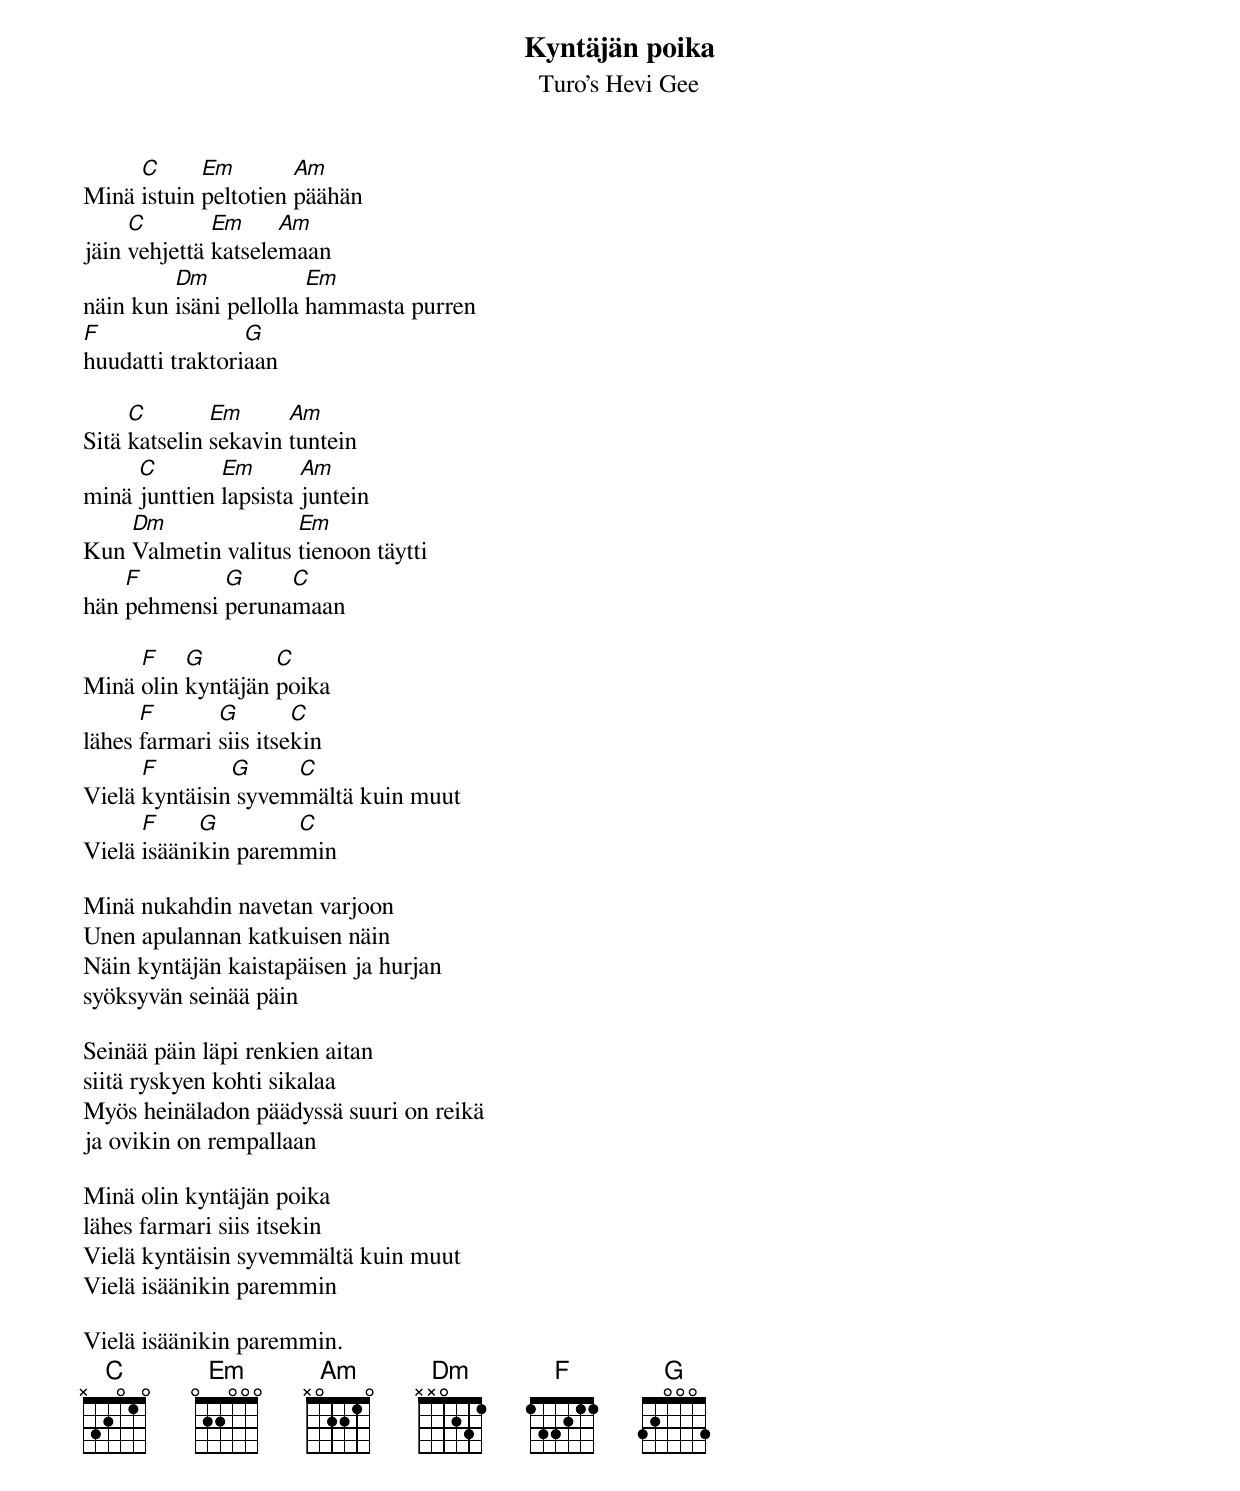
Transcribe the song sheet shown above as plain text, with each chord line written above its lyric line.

Kyntäjän poika
Turo's Hevi Gee

     C      Em        Am
Minä istuin peltotien päähän
     C        Em     Am
jäin vehjettä katselemaan
         Dm             Em
näin kun isäni pellolla hammasta purren
F                G
huudatti traktoriaan

     C        Em      Am
Sitä katselin sekavin tuntein
     C        Em       Am
minä junttien lapsista juntein
    Dm               Em
Kun Valmetin valitus tienoon täytti
    F        G     C
hän pehmensi perunamaan

     F    G        C
Minä olin kyntäjän poika
      F       G        C
lähes farmari siis itsekin
      F        G     C
Vielä kyntäisin syvemmältä kuin muut
      F     G        C
Vielä isäänikin paremmin

Minä nukahdin navetan varjoon
Unen apulannan katkuisen näin
Näin kyntäjän kaistapäisen ja hurjan
syöksyvän seinää päin

Seinää päin läpi renkien aitan
siitä ryskyen kohti sikalaa
Myös heinäladon päädyssä suuri on reikä
ja ovikin on rempallaan

Minä olin kyntäjän poika
lähes farmari siis itsekin
Vielä kyntäisin syvemmältä kuin muut
Vielä isäänikin paremmin

Vielä isäänikin paremmin.
